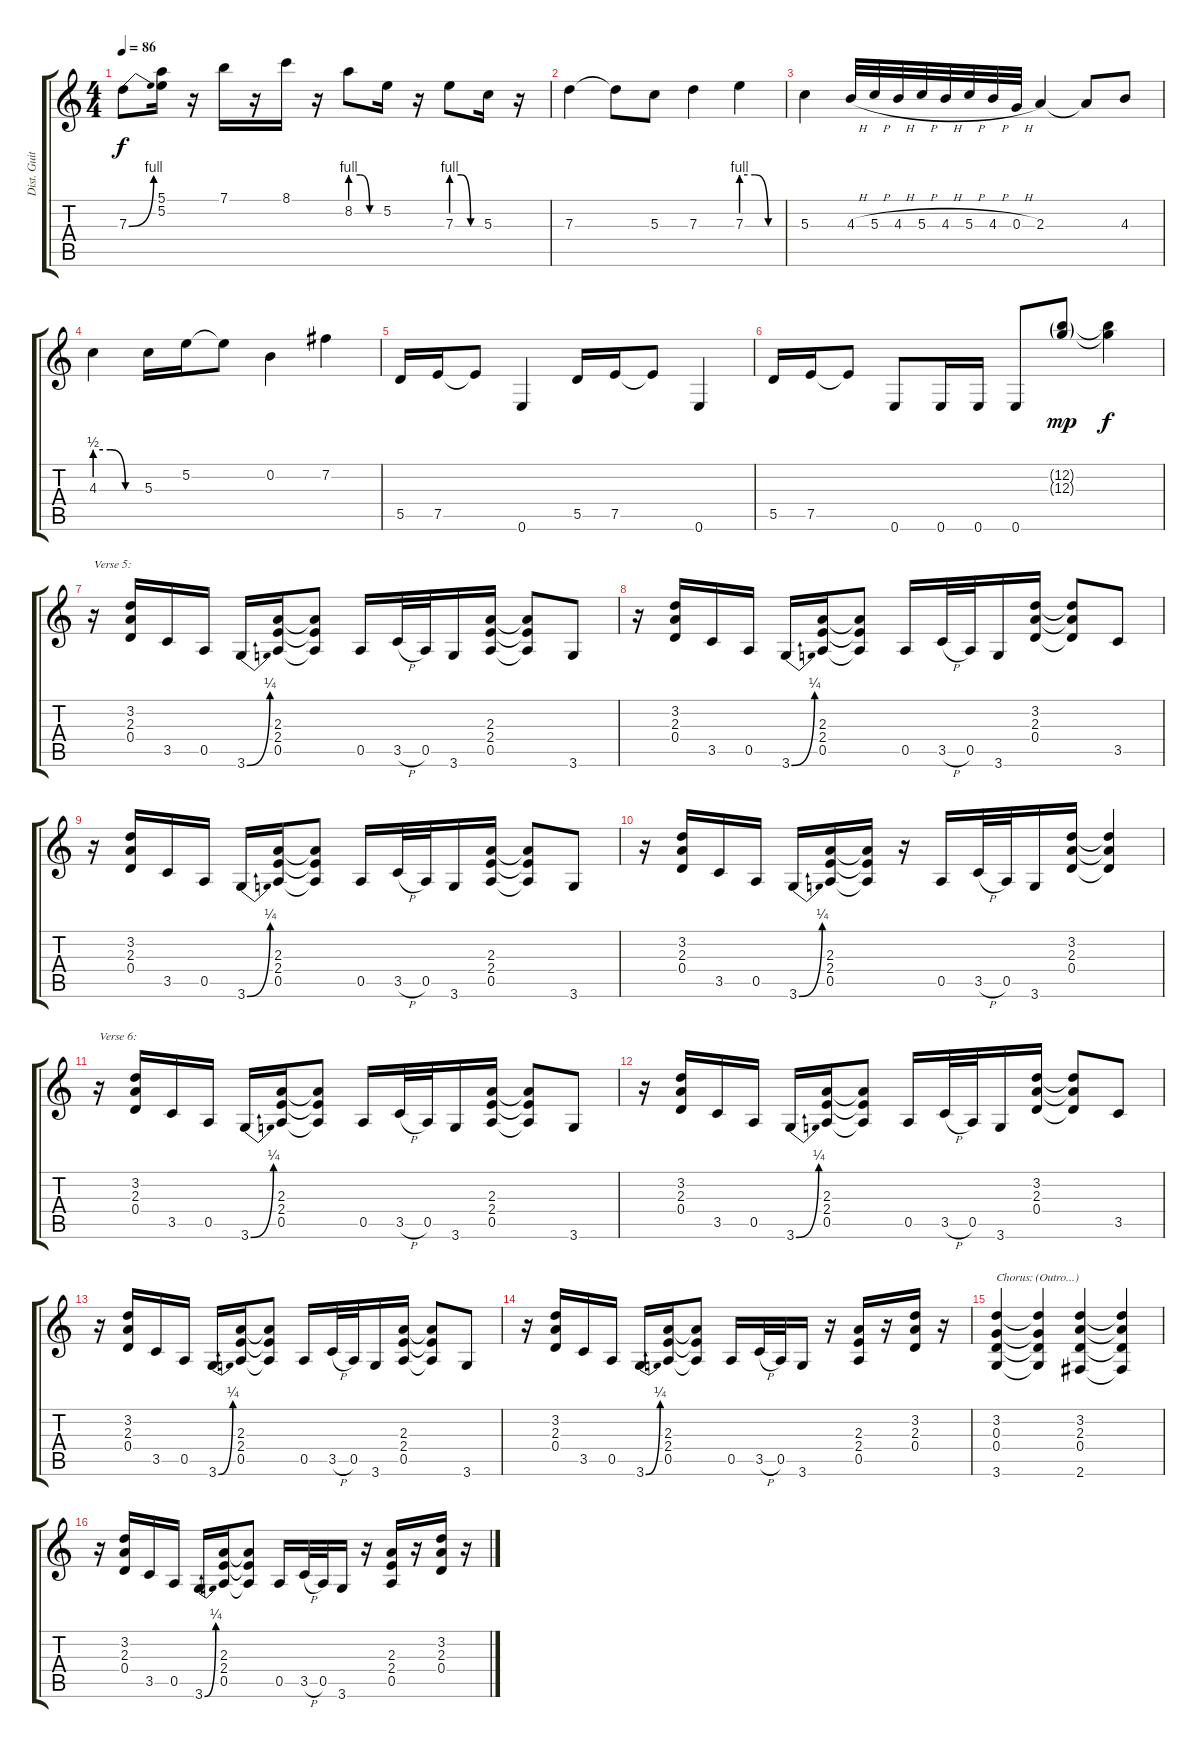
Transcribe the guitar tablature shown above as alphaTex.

\track ("Dist. Guitar 1" "Dist. Guit") {instrument distortionguitar}
\staff {score tabs}
\tuning (E4 B3 G3 D3 A2 E2) {hide}
\ts (4 4)
\tempo 86
\clef g2
\ks c
7.3{be (bend 0 0 60 4)}.8{dy f} (5.1 5.2).16 r.16 7.1.16 r.16 8.1.16 r.16 8.2{be (custom 0 4 20 4 40 0 60 0)}.8 5.2.16 r.16 7.3{be (custom 0 4 20 4 40 0 60 0)}.8 5.3.16 r.16 |
7.3.4 7.3{t}.8 5.3.8 7.3.4 7.3{be (custom 0 4 20 4 40 0 60 0)}.4 |
5.3.4 4.3{h}.32 5.3{h}.32 4.3{h}.32 5.3{h}.32 4.3{h}.32 5.3{h}.32 4.3{h}.32 0.3{h}.32 2.3.4 2.3{t}.8 4.3.8 |
4.3{be (custom 0 2 20 2 40 0 60 0)}.4 5.3.16 5.2.16 5.2{t}.8 0.2.4 7.2.4 |
5.5.16 7.5.16 7.5{t}.8 0.6.4 5.5.16 7.5.16 7.5{t}.8 0.6.4 |
5.5.16 7.5.16 7.5{t}.8 0.6.8 0.6.16 0.6.16 0.6.8 (12.2{g} 12.3{g}).8{dy mp} (12.2{t} 12.3{t}).4{dy f} |
r.16{txt "Verse 5:" volume 10 instrument distortionguitar} (3.2 2.3 0.4).16 3.5.16 0.5.16 3.6{be (bend 0 0 60 1)}.16 (2.3 2.4 0.5).16 (2.3{t} 2.4{t} 0.5{t}).8 0.5.16 3.5{h}.32 0.5.32 3.6.16 (2.3 2.4 0.5).16 (2.3{t} 2.4{t} 0.5{t}).8 3.6.8 |
r.16 (3.2 2.3 0.4).16 3.5.16 0.5.16 3.6{be (bend 0 0 60 1)}.16 (2.3 2.4 0.5).16 (2.3{t} 2.4{t} 0.5{t}).8 0.5.16 3.5{h}.32 0.5.32 3.6.16 (3.2 2.3 0.4).16 (3.2{t} 2.3{t} 0.4{t}).8 3.5.8 |
r.16 (3.2 2.3 0.4).16 3.5.16 0.5.16 3.6{be (bend 0 0 60 1)}.16 (2.3 2.4 0.5).16 (2.3{t} 2.4{t} 0.5{t}).8 0.5.16 3.5{h}.32 0.5.32 3.6.16 (2.3 2.4 0.5).16 (2.3{t} 2.4{t} 0.5{t}).8 3.6.8 |
r.16 (3.2 2.3 0.4).16 3.5.16 0.5.16 3.6{be (bend 0 0 60 1)}.16 (2.3 2.4 0.5).16 (2.3{t} 2.4{t} 0.5{t}).16 r.16 0.5.16 3.5{h}.32 0.5.32 3.6.16 (3.2 2.3 0.4).16 (3.2{t} 2.3{t} 0.4{t}).4 |
r.16{txt "Verse 6:"} (3.2 2.3 0.4).16 3.5.16 0.5.16 3.6{be (bend 0 0 60 1)}.16 (2.3 2.4 0.5).16 (2.3{t} 2.4{t} 0.5{t}).8 0.5.16 3.5{h}.32 0.5.32 3.6.16 (2.3 2.4 0.5).16 (2.3{t} 2.4{t} 0.5{t}).8 3.6.8 |
r.16 (3.2 2.3 0.4).16 3.5.16 0.5.16 3.6{be (bend 0 0 60 1)}.16 (2.3 2.4 0.5).16 (2.3{t} 2.4{t} 0.5{t}).8 0.5.16 3.5{h}.32 0.5.32 3.6.16 (3.2 2.3 0.4).16 (3.2{t} 2.3{t} 0.4{t}).8 3.5.8 |
r.16 (3.2 2.3 0.4).16 3.5.16 0.5.16 3.6{be (bend 0 0 60 1)}.16 (2.3 2.4 0.5).16 (2.3{t} 2.4{t} 0.5{t}).8 0.5.16 3.5{h}.32 0.5.32 3.6.16 (2.3 2.4 0.5).16 (2.3{t} 2.4{t} 0.5{t}).8 3.6.8 |
r.16 (3.2 2.3 0.4).16 3.5.16 0.5.16 3.6{be (bend 0 0 60 1)}.16 (2.3 2.4 0.5).16 (2.3{t} 2.4{t} 0.5{t}).8 0.5.16 3.5{h}.32 0.5.32 3.6.16 r.16 (2.3 2.4 0.5).16 r.16 (3.2 2.3 0.4).16 r.16 |
(3.2 0.3 0.4 3.6).4{txt "Chorus: (Outro...)"} (3.2{t} 0.3{t} 0.4{t} 3.6{t}).4 (3.2 2.3 0.4 2.6).4 (3.2{t} 2.3{t} 0.4{t} 2.6{t}).4 |
r.16 (3.2 2.3 0.4).16 3.5.16 0.5.16 3.6{be (bend 0 0 60 1)}.16 (2.3 2.4 0.5).16 (2.3{t} 2.4{t} 0.5{t}).8 0.5.16 3.5{h}.32 0.5.32 3.6.16 r.16 (2.3 2.4 0.5).16 r.16 (3.2 2.3 0.4).16 r.16
